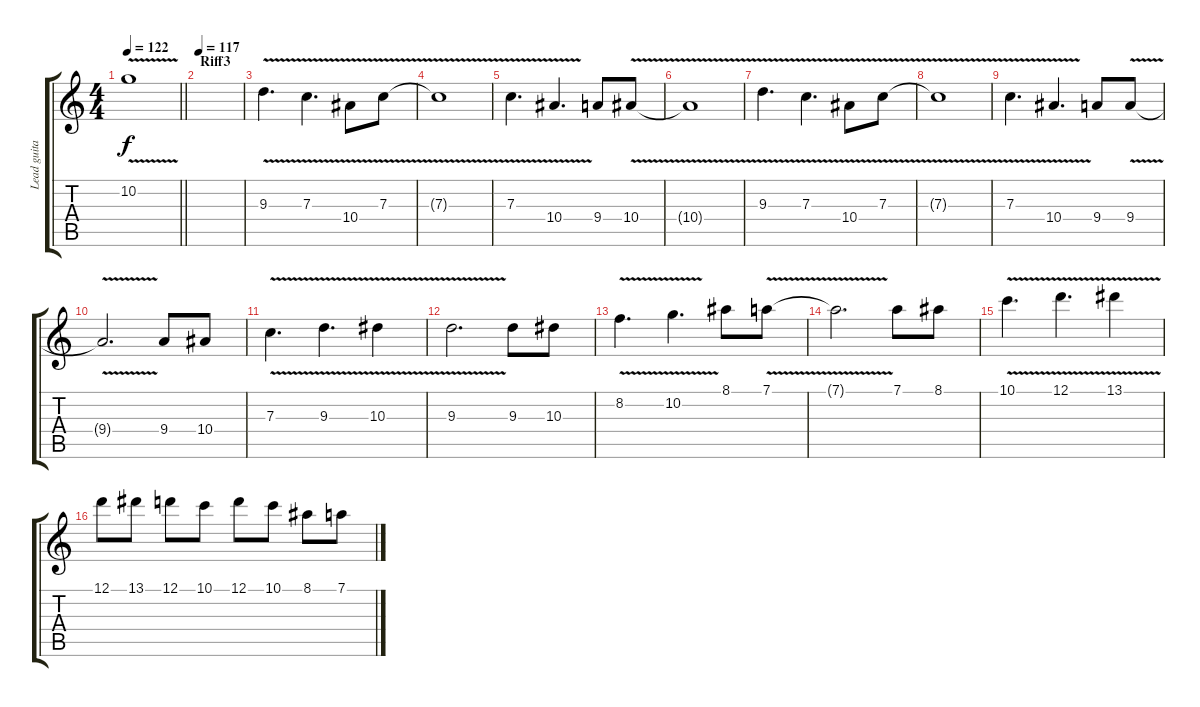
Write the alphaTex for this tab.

\track ("Lead guitar 1" "Lead guita") {instrument overdrivenguitar}
\staff {score tabs}
\tuning (D4 A3 F3 C3 G2 D2) {hide}
\ts (4 4)
\tempo 122
\clef g2
\barLineRight lightlight
\ks c
10.2{v}.1{dy f} |
\section ("" "Riff3")
\tempo 117
|
9.3{v}.4{d volume 13} 7.3{v}.4{d} 10.4{v}.8 7.3{v}.8 |
7.3{v t}.1 |
7.3{v}.4{d} 10.4{v}.4{d} 9.4.8 10.4{v}.8 |
10.4{t}.1 |
9.3{v}.4{d volume 13} 7.3{v}.4{d} 10.4{v}.8 7.3{v}.8 |
7.3{v t}.1 |
7.3{v}.4{d} 10.4{v}.4{d} 9.4.8 9.4{v}.8 |
9.4{t}.2{d} 9.4.8 10.4.8 |
7.3{v}.4{d} 9.3{v}.4{d} 10.3{v}.4 |
9.3{v}.2{d} 9.3.8 10.3.8 |
8.2{v}.4{d} 10.2{v}.4{d} 8.1.8 7.1{v}.8 |
7.1{v t}.2{d} 7.1.8 8.1.8 |
10.1{v}.4{d} 12.1{v}.4{d} 13.1{v}.4 |
12.1.8 13.1.8 12.1.8 10.1.8 12.1.8 10.1.8 8.1.8 7.1.8
